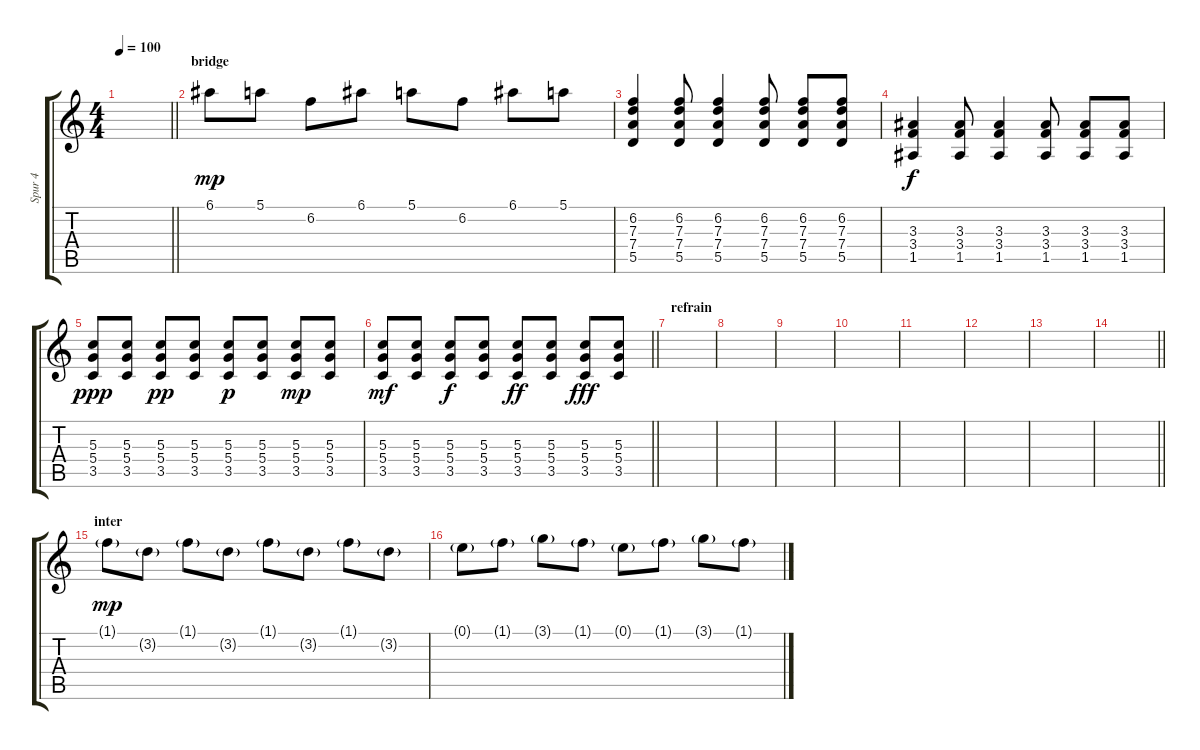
\track ("Spur 4" "Spur 4") {instrument overdrivenguitar}
\staff {score tabs}
\tuning (E4 B3 G3 D3 A2 E2) {hide}
\ts (4 4)
\tempo 100
\clef g2
\barLineRight lightlight
\ks c
|
\section ("" "bridge")
6.1.8{dy mp} 5.1.8 6.2.8 6.1.8 5.1.8 6.2.8 6.1.8 5.1.8 |
(6.2 7.3 7.4 5.5).4 (6.2 7.3 7.4 5.5).8 (6.2 7.3 7.4 5.5).4 (6.2 7.3 7.4 5.5).8 (6.2 7.3 7.4 5.5).8 (6.2 7.3 7.4 5.5).8 |
(3.3 3.4 1.5).4{dy f} (3.3 3.4 1.5).8 (3.3 3.4 1.5).4 (3.3 3.4 1.5).8 (3.3 3.4 1.5).8 (3.3 3.4 1.5).8 |
(5.3 5.4 3.5).8{dy ppp} (5.3 5.4 3.5).8 (5.3 5.4 3.5).8{dy pp} (5.3 5.4 3.5).8 (5.3 5.4 3.5).8{dy p} (5.3 5.4 3.5).8 (5.3 5.4 3.5).8{dy mp} (5.3 5.4 3.5).8 |
\barLineRight lightlight
(5.3 5.4 3.5).8{dy mf} (5.3 5.4 3.5).8 (5.3 5.4 3.5).8{dy f} (5.3 5.4 3.5).8 (5.3 5.4 3.5).8{dy ff} (5.3 5.4 3.5).8 (5.3 5.4 3.5).8{dy fff} (5.3 5.4 3.5).8 |
\section ("" "refrain")
|
|
|
|
|
|
|
\barLineRight lightlight
|
\section ("" "inter")
1.1{g}.8{dy mp} 3.2{g}.8 1.1{g}.8 3.2{g}.8 1.1{g}.8 3.2{g}.8 1.1{g}.8 3.2{g}.8 |
0.1{g}.8 1.1{g}.8 3.1{g}.8 1.1{g}.8 0.1{g}.8 1.1{g}.8 3.1{g}.8 1.1{g}.8
